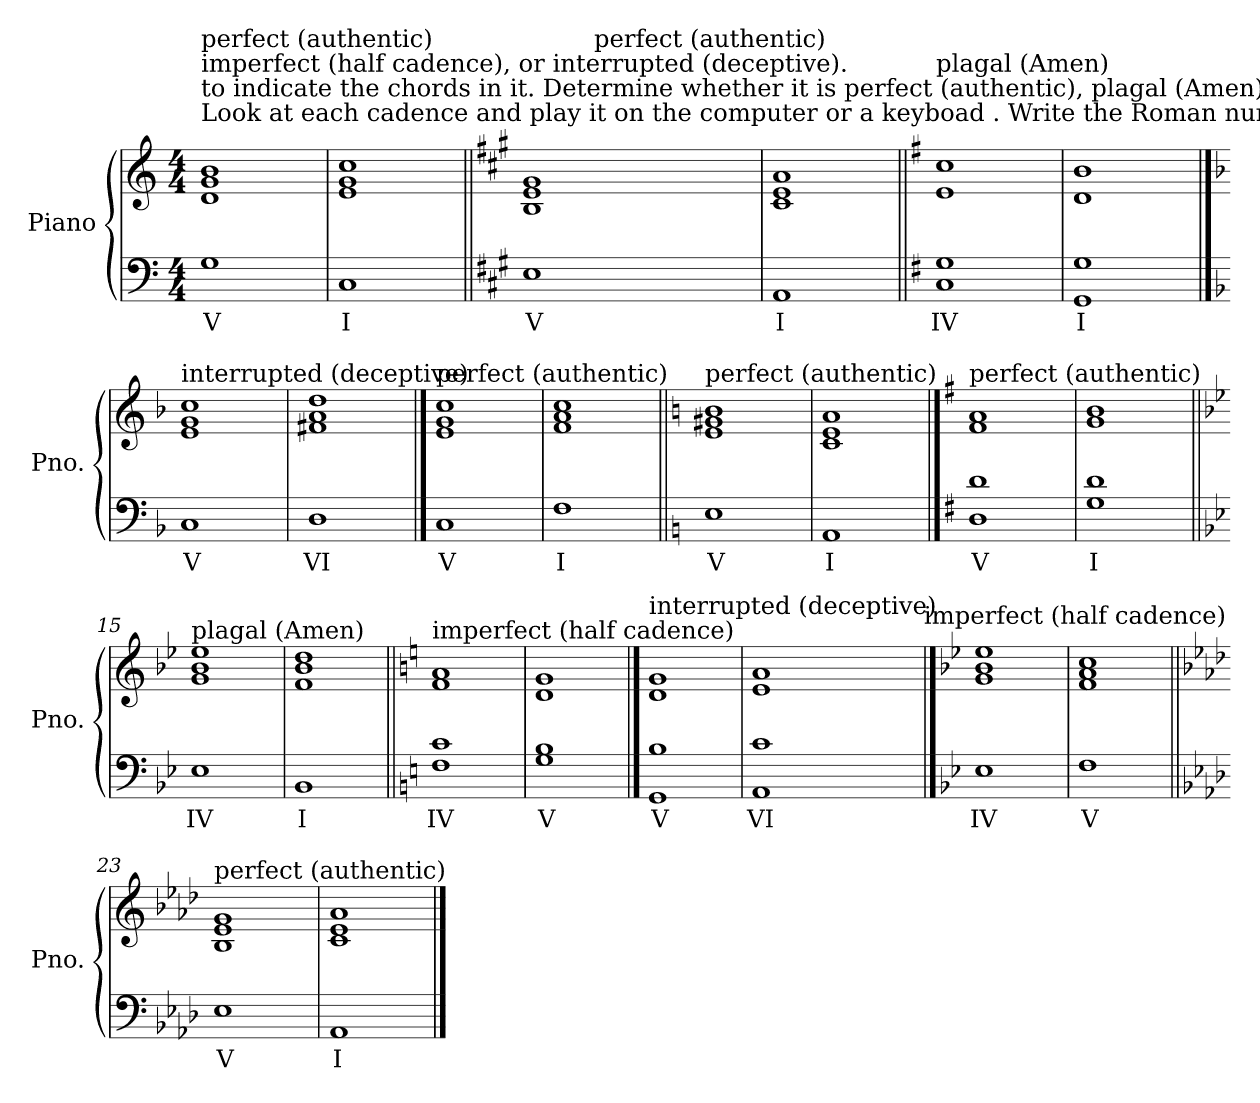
**kern	**text	**kern
*part1	*part1	*part1
*staff2	*staff2	*staff1
*I"Piano	*	*
*I'Pno.	*	*
!!LO:PB:g=z
*clefF4	*	*clefG2
*k[]	*	*k[]
*a:	*	*a:
*M4/4	*	*M4/4
=1	=1	=1
!	!	!LO:TX:a:t=Look at each cadence and play it on the computer or a keyboad . Write the Roman numerals
!	!	!LO:TX:t=to indicate the chords in it. Determine whether it is perfect (authentic), plagal (Amen),
!	!	!LO:TX:t=imperfect (half cadence), or interrupted (deceptive).
!	!	!LO:TX:a:t=perfect (authentic)
!	!LO:LY:b:color=#000000	!
1Gi	V	1di 1gi 1bi
=2	=2	=2
!	!LO:LY:b:color=#000000	!
1Ci	I	1ei 1gi 1cci
=3||	=3||	=3||
*k[f#c#g#]	*	*k[f#c#g#]
*A:	*	*A:
!	!LO:LY:b:color=#000000	!
*	*	*^
1Ei	V	1Bi 1ei 1g#i	8ryy
.	.	.	32ryy
.	.	.	64ryy
.	.	.	128ryy
.	.	.	512.ryy
!	!	!	!LO:TX:a:t=perfect (authentic)
.	.	.	2ryy
.	.	.	4ryy
.	.	.	16ryy
.	.	.	256ryy
.	.	.	1024ryy
*	*	*v	*v
=4	=4	=4
*	*	*^
!	!LO:LY:b:color=#000000	!	!
*	*	*v	*v
1AAi	I	1c#i 1ei 1ai
=5||	=5||	=5||
*k[f#]	*	*k[f#]
*G:	*	*G:
!	!	!LO:TX:a:t=plagal (Amen)
!	!LO:LY:b:color=#000000	!
1Ci 1Gi	IV	1ei 1cci
=6	=6	=6
!	!LO:LY:b:color=#000000	!
1GGi 1Gi	I	1di 1bi
!!LO:LB:g=z
==7	==7	==7
*k[b-]	*	*k[b-]
*F:	*	*F:
!	!	!LO:TX:a:t=interrupted (deceptive)
!	!LO:LY:b:color=#000000	!
1Ci	V	1ei 1gi 1cci
=8	=8	=8
!	!LO:LY:b:color=#000000	!
1Di	VI	1f#Xi 1ai 1ddi
==9	==9	==9
!	!	!LO:TX:a:t=perfect (authentic)
!	!LO:LY:b:color=#000000	!
1Ci	V	1ei 1gi 1cci
=10	=10	=10
!	!LO:LY:b:color=#000000	!
1Fi	I	1fi 1ai 1cci
=11||	=11||	=11||
*k[]	*	*k[]
*C:	*	*C:
!	!	!LO:TX:a:t=perfect (authentic)
!	!LO:LY:b:color=#000000	!
1Ei	V	1ei 1g#Xi 1bi
=12	=12	=12
!	!LO:LY:b:color=#000000	!
1AAi	I	1ci 1ei 1ai
!!LO:LB:g=z
==13	==13	==13
*k[f#]	*	*k[f#]
*G:	*	*G:
!	!	!LO:TX:a:t=perfect (authentic)
!	!LO:LY:b:color=#000000	!
1Di 1di	V	1f#i 1ai
=14	=14	=14
!	!LO:LY:b:color=#000000	!
1Gi 1di	I	1gi 1bi
=15||	=15||	=15||
*k[b-e-]	*	*k[b-e-]
*B-:	*	*B-:
!	!	!LO:TX:a:t=plagal (Amen)
!	!LO:LY:b:color=#000000	!
1E-i	IV	1gi 1b-i 1ee-i
=16	=16	=16
!	!LO:LY:b:color=#000000	!
1BB-i	I	1fi 1b-i 1ddi
=17||	=17||	=17||
*k[]	*	*k[]
*C:	*	*C:
!	!	!LO:TX:a:t=imperfect (half cadence)
!	!LO:LY:b:color=#000000	!
1Fi 1ci	IV	1fi 1ai
=18	=18	=18
!	!LO:LY:b:color=#000000	!
1Gi 1Bi	V	1di 1gi
!!LO:LB:g=z
==19	==19	==19
*k[]	*	*k[]
*C:	*	*C:
!	!	!LO:TX:a:t=interrupted (deceptive)
!	!LO:LY:b:color=#000000	!
1GGi 1Bi	V	1di 1gi
=20	=20	=20
!	!LO:LY:b:color=#000000	!
*	*	*^
1AAi 1ci	VI	1ei 1ai	2ryy
.	.	.	4ryy
.	.	.	8ryy
.	.	.	16ryy
.	.	.	32ryy
.	.	.	64ryy
.	.	.	128...ryy
!	!	!	!LO:TX:a:t=imperfect (half cadence)
.	.	.	1024ryy
*	*	*v	*v
==21	==21	==21
*k[b-e-]	*	*k[b-e-]
*B-:	*	*B-:
*	*	*^
!	!LO:LY:b:color=#000000	!	!
*	*	*v	*v
1E-i	IV	1gi 1b-i 1ee-i
=22	=22	=22
!	!LO:LY:b:color=#000000	!
1Fi	V	1fi 1ai 1cci
=23||	=23||	=23||
*k[b-e-a-d-]	*	*k[b-e-a-d-]
*A-:	*	*A-:
!	!	!LO:TX:a:t=perfect (authentic)
!	!LO:LY:b:color=#000000	!
1E-i	V	1B-i 1e-i 1gi
=24	=24	=24
!	!LO:LY:b:color=#000000	!
1AA-i	I	1ci 1e-i 1a-i
==	==	==
*-	*-	*-
